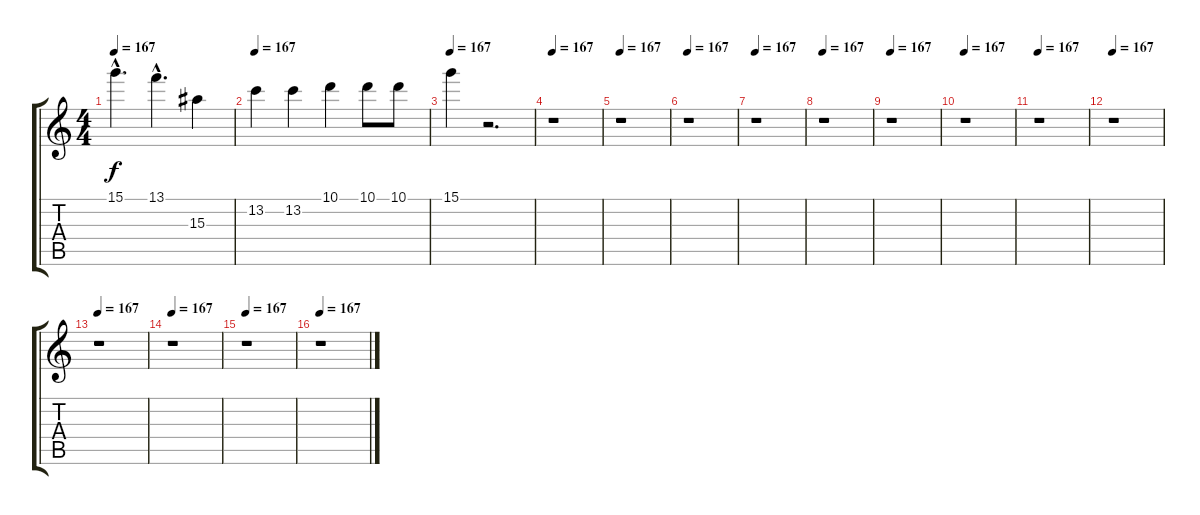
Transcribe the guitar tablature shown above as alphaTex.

\track "" {instrument distortionguitar}
\staff {score tabs}
\tuning (E4 B3 G3 D3 A2 E2) {hide}
\ts (4 4)
\tempo 167
\clef g2
\ks c
15.1{hac}.4{d dy f} 13.1{hac}.4{d} 15.3.4 |
\tempo 167
13.2.4 13.2.4 10.1.4 10.1.8 10.1.8 |
\tempo 167
15.1.4 r.2{d} |
\tempo 167
r.1 |
\tempo 167
r.1 |
\tempo 167
r.1 |
\tempo 167
r.1 |
\tempo 167
r.1 |
\tempo 167
r.1 |
\tempo 167
r.1 |
\tempo 167
r.1 |
\tempo 167
r.1 |
\tempo 167
r.1 |
\tempo 167
r.1 |
\tempo 167
r.1 |
\tempo 167
r.1
